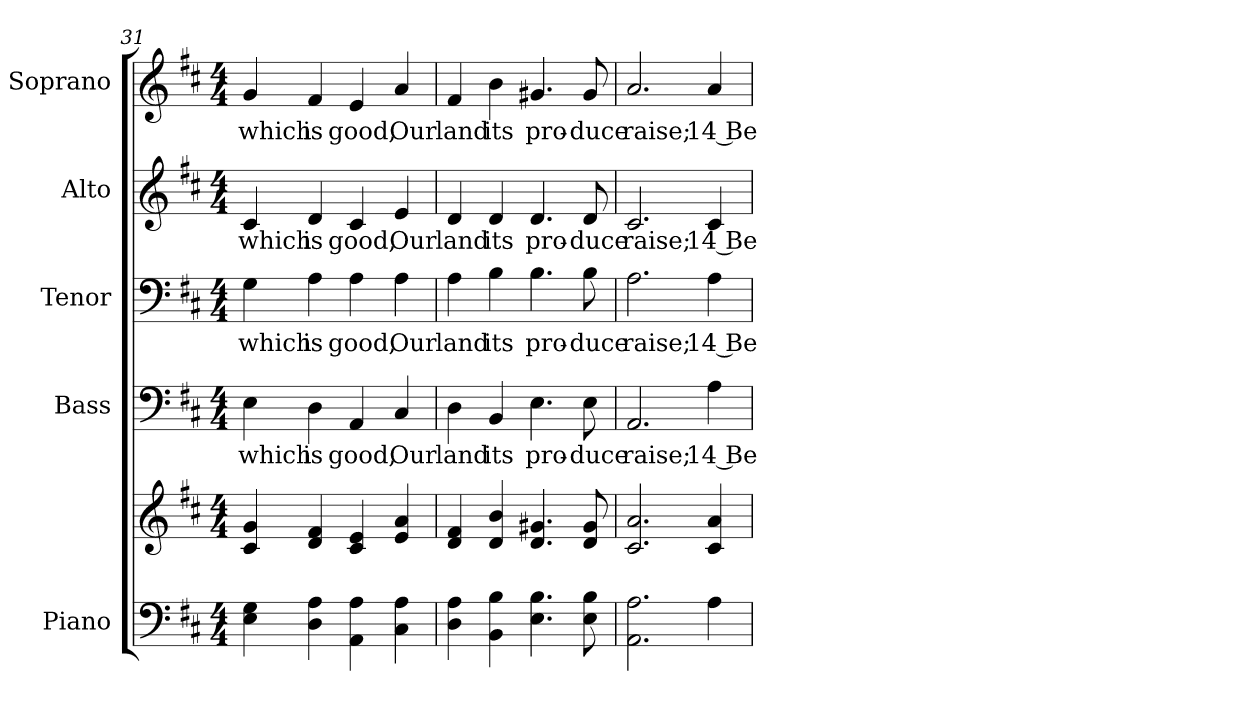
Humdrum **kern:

**kern	**kern	**kern	**text	**kern	**text	**kern	**text	**kern	**text
*part5	*part5	*part4	*part4	*part3	*part3	*part2	*part2	*part1	*part1
*staff6	*staff5	*staff4	*staff4	*staff3	*staff3	*staff2	*staff2	*staff1	*staff1
*I"Piano	*	*I"Bass	*	*I"Tenor	*	*I"Alto	*	*I"Soprano	*
*I'Pno.	*	*I'B.	*	*I'T.	*	*I'A.	*	*I'S.	*
*clefF4	*clefG2	*clefF4	*	*clefF4	*	*clefG2	*	*clefG2	*
*k[f#c#]	*k[f#c#]	*k[f#c#]	*	*k[f#c#]	*	*k[f#c#]	*	*k[f#c#]	*
*D:	*D:	*D:	*	*D:	*	*D:	*	*D:	*
*M4/4	*M4/4	*M4/4	*	*M4/4	*	*M4/4	*	*M4/4	*
=31	=31	=31	=31	=31	=31	=31	=31	=31	=31
!	!	!	!LO:LY:b:color=#000000	!	!	!	!	!	!
!	!	!	!	!	!LO:LY:b:color=#000000	!	!	!	!
!	!	!	!	!	!	!	!LO:LY:b:color=#000000	!	!
!	!	!	!	!	!	!	!	!	!LO:LY:b:color=#000000
4Ei\ 4Gi	4c#i/ 4gi	4Ei\	which	4Gi\	which	4c#i/	which	4gi/	which
!	!	!	!LO:LY:b:color=#000000	!	!	!	!	!	!
!	!	!	!	!	!LO:LY:b:color=#000000	!	!	!	!
!	!	!	!	!	!	!	!LO:LY:b:color=#000000	!	!
!	!	!	!	!	!	!	!	!	!LO:LY:b:color=#000000
4Di\ 4Ai	4di/ 4f#i	4Di\	is	4Ai\	is	4di/	is	4f#i/	is
!	!	!	!LO:LY:b:color=#000000	!	!	!	!	!	!
!	!	!	!	!	!LO:LY:b:color=#000000	!	!	!	!
!	!	!	!	!	!	!	!LO:LY:b:color=#000000	!	!
!	!	!	!	!	!	!	!	!	!LO:LY:b:color=#000000
4AAi\ 4Ai	4c#i/ 4ei	4AAi/	good,	4Ai\	good,	4c#i/	good,	4ei/	good,
!	!	!	!LO:LY:b:color=#000000	!	!	!	!	!	!
!	!	!	!	!	!LO:LY:b:color=#000000	!	!	!	!
!	!	!	!	!	!	!	!LO:LY:b:color=#000000	!	!
!	!	!	!	!	!	!	!	!	!LO:LY:b:color=#000000
4C#i\ 4Ai	4ei/ 4ai	4C#i/	Our	4Ai\	Our	4ei/	Our	4ai/	Our
!!LO:PB:g=z
=32	=32	=32	=32	=32	=32	=32	=32	=32	=32
!	!	!	!LO:LY:b:color=#000000	!	!	!	!	!	!
!	!	!	!	!	!LO:LY:b:color=#000000	!	!	!	!
!	!	!	!	!	!	!	!LO:LY:b:color=#000000	!	!
!	!	!	!	!	!	!	!	!	!LO:LY:b:color=#000000
4Di\ 4Ai	4di/ 4f#i	4Di\	land	4Ai\	land	4di/	land	4f#i/	land
!	!	!	!LO:LY:b:color=#000000	!	!	!	!	!	!
!	!	!	!	!	!LO:LY:b:color=#000000	!	!	!	!
!	!	!	!	!	!	!	!LO:LY:b:color=#000000	!	!
!	!	!	!	!	!	!	!	!	!LO:LY:b:color=#000000
4BBi\ 4Bi	4di/ 4bi	4BBi/	its	4Bi\	its	4di/	its	4bi\	its
!	!	!	!LO:LY:b:color=#000000	!	!	!	!	!	!
!	!	!	!	!	!LO:LY:b:color=#000000	!	!	!	!
!	!	!	!	!	!	!	!LO:LY:b:color=#000000	!	!
!	!	!	!	!	!	!	!	!	!LO:LY:b:color=#000000
4.Ei\ 4.Bi	4.di/ 4.g#Xi	4.Ei\	pro-	4.Bi\	pro-	4.di/	pro-	4.g#Xi/	pro-
!	!	!	!LO:LY:b:color=#000000	!	!	!	!	!	!
!	!	!	!	!	!LO:LY:b:color=#000000	!	!	!	!
!	!	!	!	!	!	!	!LO:LY:b:color=#000000	!	!
!	!	!	!	!	!	!	!	!	!LO:LY:b:color=#000000
8Ei\ 8Bi	8di/ 8g#i	8Ei\	-duce	8Bi\	-duce	8di/	-duce	8g#i/	-duce
=33	=33	=33	=33	=33	=33	=33	=33	=33	=33
!	!	!	!LO:LY:b:color=#000000	!	!	!	!	!	!
!	!	!	!	!	!LO:LY:b:color=#000000	!	!	!	!
!	!	!	!	!	!	!	!LO:LY:b:color=#000000	!	!
!	!	!	!	!	!	!	!	!	!LO:LY:b:color=#000000
2.AAi\ 2.Ai	2.c#i/ 2.ai	2.AAi/	raise;	2.Ai\	raise;	2.c#i/	raise;	2.ai/	raise;
!	!	!	!LO:LY:b:color=#000000	!	!	!	!	!	!
!	!	!	!	!	!LO:LY:b:color=#000000	!	!	!	!
!	!	!	!	!	!	!	!LO:LY:b:color=#000000	!	!
!	!	!	!	!	!	!	!	!	!LO:LY:b:color=#000000
4Ai\	4c#i/ 4ai	4Ai\	14 Be-	4Ai\	14 Be-	4c#i/	14 Be-	4ai/	14 Be-
=	=	=	=	=	=	=	=	=	=
*-	*-	*-	*-	*-	*-	*-	*-	*-	*-
